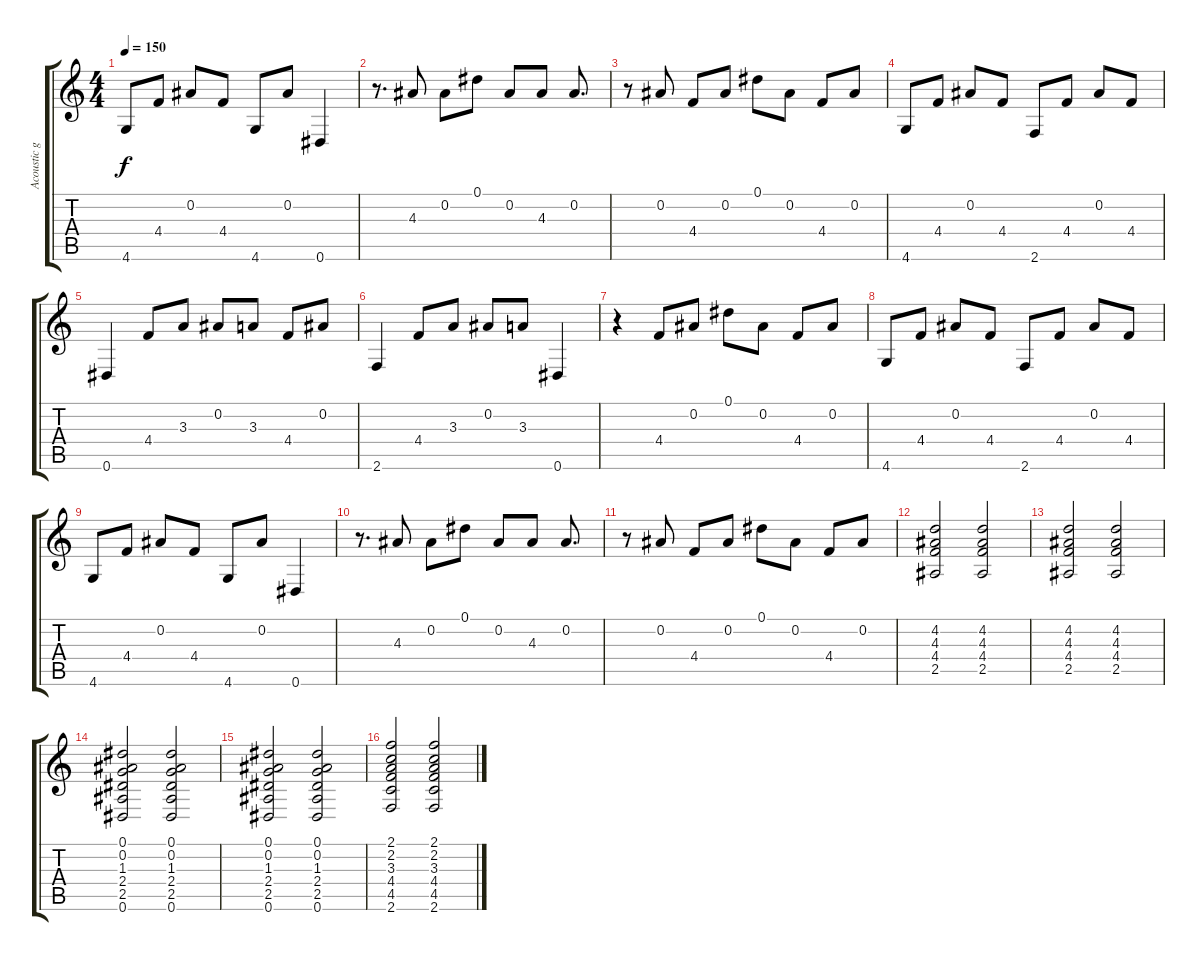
\track ("Acoustic guitar" "Acoustic g") {instrument acousticguitarsteel}
\staff {score tabs}
\tuning (Eb4 Bb3 Gb3 Db3 Ab2 Eb2) {hide}
\ts (4 4)
\tempo 150
\clef g2
\ks c
4.6.8{dy f} 4.4.8 0.2.8 4.4.8 4.6.8 0.2.8 0.6.4 |
r.8{d} 4.3.8 0.2.8 0.1.8 0.2.8 4.3.8 0.2.8{d} |
r.8 0.2.8 4.4.8 0.2.8 0.1.8 0.2.8 4.4.8 0.2.8 |
4.6.8 4.4.8 0.2.8 4.4.8 2.6.8 4.4.8 0.2.8 4.4.8 |
0.6.4 4.4.8 3.3.8 0.2.8 3.3.8 4.4.8 0.2.8 |
2.6.4 4.4.8 3.3.8 0.2.8 3.3.8 0.6.4 |
r.4 4.4.8 0.2.8 0.1.8 0.2.8 4.4.8 0.2.8 |
4.6.8 4.4.8 0.2.8 4.4.8 2.6.8 4.4.8 0.2.8 4.4.8 |
4.6.8 4.4.8 0.2.8 4.4.8 4.6.8 0.2.8 0.6.4 |
r.8{d} 4.3.8 0.2.8 0.1.8 0.2.8 4.3.8 0.2.8{d} |
r.8 0.2.8 4.4.8 0.2.8 0.1.8 0.2.8 4.4.8 0.2.8 |
(4.2 4.3 4.4 2.5).2 (4.2 4.3 4.4 2.5).2 |
(4.2 4.3 4.4 2.5).2 (4.2 4.3 4.4 2.5).2 |
(0.1 0.2 1.3 2.4 2.5 0.6).2 (0.1 0.2 1.3 2.4 2.5 0.6).2 |
(0.1 0.2 1.3 2.4 2.5 0.6).2 (0.1 0.2 1.3 2.4 2.5 0.6).2 |
(2.1 2.2 3.3 4.4 4.5 2.6).2 (2.1 2.2 3.3 4.4 4.5 2.6).2
